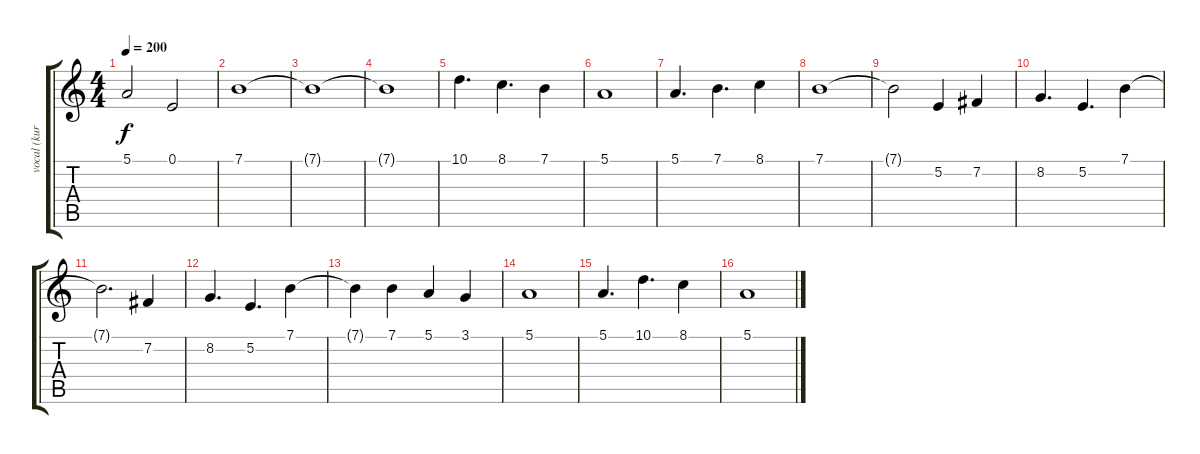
\track ("vocal (kuroneko)" "vocal (kur") {instrument flute}
\staff {score tabs}
\tuning (E4 B3 G3 D3 A2 E2) {hide}
\ts (4 4)
\tempo 200
\clef g2
\ks c
5.1{t}.2{dy f} 0.1.2 |
7.1.1 |
7.1{t}.1 |
7.1{t}.1 |
10.1.4{d} 8.1.4{d} 7.1.4 |
5.1.1 |
5.1.4{d} 7.1.4{d} 8.1.4 |
7.1.1 |
7.1{t}.2 5.2.4 7.2.4 |
8.2.4{d} 5.2.4{d} 7.1.4 |
7.1{t}.2{d} 7.2.4 |
8.2.4{d} 5.2.4{d} 7.1.4 |
7.1{t}.4 7.1.4 5.1.4 3.1.4 |
5.1.1 |
5.1.4{d} 10.1.4{d} 8.1.4 |
5.1.1
